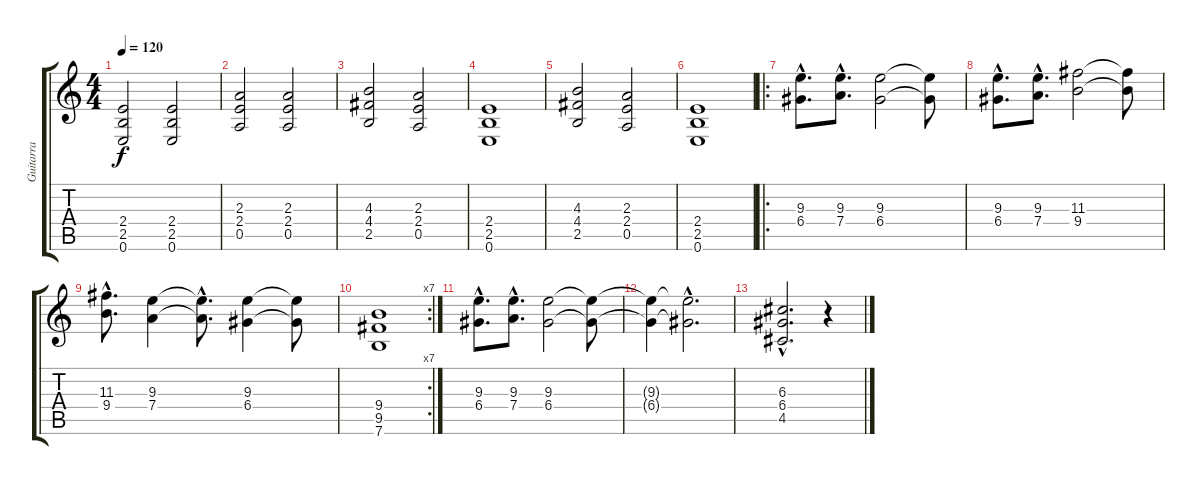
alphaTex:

\track ("Guitarra" "Guitarra") {instrument distortionguitar}
\staff {score tabs}
\tuning (E4 B3 G3 D3 A2 E2) {hide}
\ts (4 4)
\tempo 120
\clef g2
\ks c
(2.4 2.5 0.6).2{dy f} (2.4 2.5 0.6).2 |
(2.3 2.4 0.5).2 (2.3 2.4 0.5).2 |
(4.3 4.4 2.5).2 (2.3 2.4 0.5).2 |
(2.4 2.5 0.6).1 |
(4.3 4.4 2.5).2 (2.3 2.4 0.5).2 |
(2.4 2.5 0.6).1 |
\ro
(9.3{hac} 6.4{hac}).8{d} (9.3{hac} 7.4{hac}).8{d} (9.3 6.4).2 (9.3{t} 6.4{t}).8 |
(9.3{hac} 6.4{hac}).8{d} (9.3{hac} 7.4{hac}).8{d} (11.3 9.4).2 (11.3{t} 9.4{t}).8 |
(11.3{hac} 9.4{hac}).8{d} (9.3 7.4).4 (9.3{hac t} 7.4{hac t}).8{d} (9.3 6.4).4 (9.3{t} 6.4{t}).8 |
\rc 7
(9.4 9.5 7.6).1 |
(9.3{hac} 6.4{hac}).8{d} (9.3{hac} 7.4{hac}).8{d} (9.3 6.4).2 (9.3{t} 6.4{t}).8 |
(9.3{t} 6.4{t}).4 (9.3{hac t} 6.4{hac t}).2{d} |
(6.3{hac} 6.4{hac} 4.5{hac}).2{d} r.4
